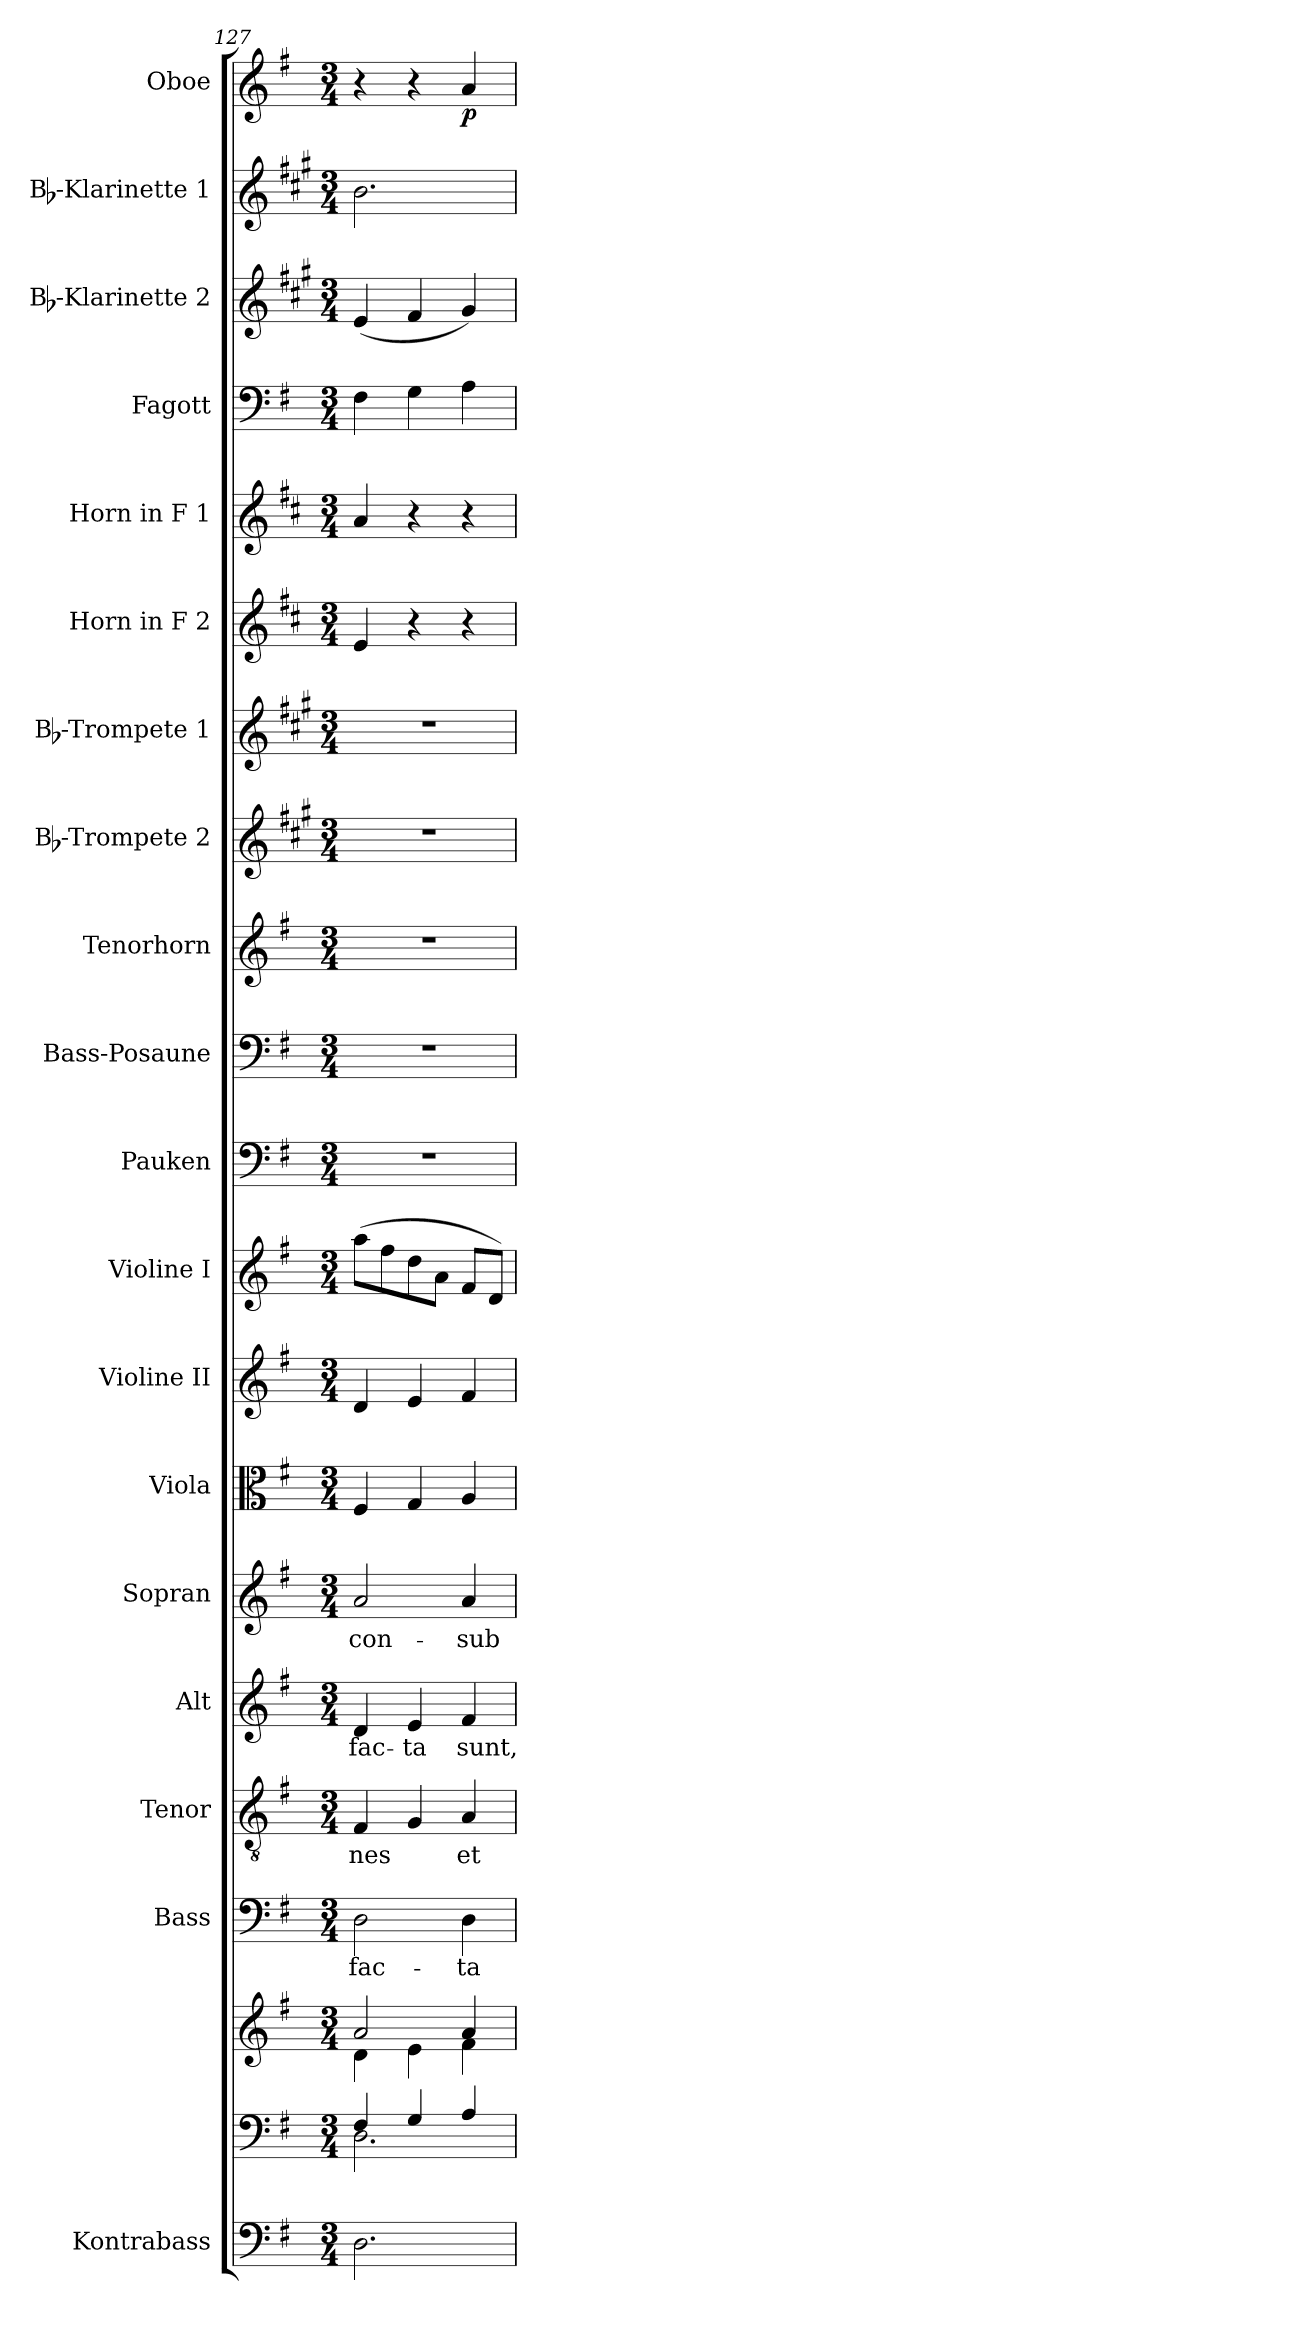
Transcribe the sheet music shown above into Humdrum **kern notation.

**kern	**kern	**kern	**kern	**text	**kern	**text	**kern	**text	**kern	**text	**kern	**kern	**kern	**kern	**kern	**kern	**kern	**kern	**kern	**kern	**kern	**kern	**kern	**kern	**dynam
*part20	*part19	*part19	*part18	*part18	*part17	*part17	*part16	*part16	*part15	*part15	*part14	*part13	*part12	*part11	*part10	*part9	*part8	*part7	*part6	*part5	*part4	*part3	*part2	*part1	*part1
*staff21	*staff20	*staff19	*staff18	*staff18	*staff17	*staff17	*staff16	*staff16	*staff15	*staff15	*staff14	*staff13	*staff12	*staff11	*staff10	*staff9	*staff8	*staff7	*staff6	*staff5	*staff4	*staff3	*staff2	*staff1	*staff1
*I"Kontrabass	*	*	*I"Bass	*	*I"Tenor	*	*I"Alt	*	*I"Sopran	*	*I"Viola	*I"Violine II	*I"Violine I	*I"Pauken	*I"Bass-Posaune	*I"Tenorhorn	*I"Bb-Trompete 2	*I"Bb-Trompete 1	*I"Horn in F 2	*I"Horn in F 1	*I"Fagott	*I"Bb-Klarinette 2	*I"Bb-Klarinette 1	*I"Oboe	*
*I'Kb.	*	*	*I'B.	*	*I'T.	*	*I'A.	*	*I'S.	*	*I'Vla.	*I'Vl. II	*I'Vl. I	*I'Pk.	*I'B. Pos.	*I'T. Hrn.	*I'Bb Trp. 2	*I'Bb Trp. 1	*	*	*I'Fg.	*I'Bb Kl. 2	*I'Bb Kl. 1	*I'Ob.	*
*clefF4	*clefF4	*clefG2	*clefF4	*	*clefGv2	*	*clefG2	*	*clefG2	*	*clefC3	*clefG2	*clefG2	*clefF4	*clefF4	*clefG2	*clefG2	*clefG2	*clefG2	*clefG2	*clefF4	*clefG2	*clefG2	*clefG2	*
*ITrd7c12	*	*	*	*	*	*	*	*	*	*	*	*	*	*	*	*ITrd8c14	*ITrd1c2	*ITrd1c2	*ITrd4c7	*ITrd4c7	*	*ITrd1c2	*ITrd1c2	*	*
*k[f#]	*k[f#]	*k[f#]	*k[f#]	*	*k[f#]	*	*k[f#]	*	*k[f#]	*	*k[f#]	*k[f#]	*k[f#]	*k[f#]	*k[f#]	*k[f#]	*k[f#]	*k[f#]	*k[f#]	*k[f#]	*k[f#]	*k[f#]	*k[f#]	*k[f#]	*
*G:	*G:	*G:	*G:	*	*G:	*	*G:	*	*G:	*	*G:	*G:	*G:	*G:	*G:	*G:	*G:	*G:	*G:	*G:	*G:	*G:	*G:	*G:	*
*M3/4	*M3/4	*M3/4	*M3/4	*	*M3/4	*	*M3/4	*	*M3/4	*	*M3/4	*M3/4	*M3/4	*M3/4	*M3/4	*M3/4	*M3/4	*M3/4	*M3/4	*M3/4	*M3/4	*M3/4	*M3/4	*M3/4	*
=127	=127	=127	=127	=127	=127	=127	=127	=127	=127	=127	=127	=127	=127	=127	=127	=127	=127	=127	=127	=127	=127	=127	=127	=127	=127
*	*^	*^	*	*	*	*	*	*	*	*	*	*	*	*	*	*	*	*	*	*	*	*	*	*	*
!	!	!	!	!	!	!LO:LY:b	!	!LO:LY:b	!	!LO:LY:b	!	!LO:LY:b	!	!	!	!	!	!	!	!	!	!	!	!	!	!	!
2.DD\	4F#/	2.D\	2a/	4d\	2D\	fac-	4F#/	-nes	4d/	fac-	2a/	con-	4F#/	4d/	(>8aa\L	2.r	2.r	2.r	2.r	2.r	4A/	4d/	4F#\	(<4d/	2.a\	4r	.
.	.	.	.	.	.	.	.	.	.	.	.	.	.	.	8ff#\	.	.	.	.	.	.	.	.	.	.	.	.
!	!	!	!	!	!	!	!	!	!	!LO:LY:b	!	!	!	!	!	!	!	!	!	!	!	!	!	!	!	!	!
.	4G/	.	.	4e\	.	.	4G/	.	4e/	-ta	.	.	4G/	4e/	8dd\	.	.	.	.	.	4r	4r	4G\	4e/	.	4r	.
.	.	.	.	.	.	.	.	.	.	.	.	.	.	.	8a\J	.	.	.	.	.	.	.	.	.	.	.	.
!	!	!	!	!	!	!LO:LY:b	!	!LO:LY:b	!	!LO:LY:b	!	!LO:LY:b	!	!	!	!	!	!	!	!	!	!	!	!	!	!	!LO:DY:b
.	4A/	.	4a/	4f#\	4D\	-ta	4A/	et	4f#/	sunt,	4a/	-sub-	4A/	4f#/	8f#/L	.	.	.	.	.	4r	4r	4A\	4f#/)	.	4a/	p
.	.	.	.	.	.	.	.	.	.	.	.	.	.	.	8d/J)	.	.	.	.	.	.	.	.	.	.	.	.
*	*v	*v	*	*	*	*	*	*	*	*	*	*	*	*	*	*	*	*	*	*	*	*	*	*	*	*	*
*	*	*v	*v	*	*	*	*	*	*	*	*	*	*	*	*	*	*	*	*	*	*	*	*	*	*	*
=	=	=	=	=	=	=	=	=	=	=	=	=	=	=	=	=	=	=	=	=	=	=	=	=	=
*-	*-	*-	*-	*-	*-	*-	*-	*-	*-	*-	*-	*-	*-	*-	*-	*-	*-	*-	*-	*-	*-	*-	*-	*-	*-
